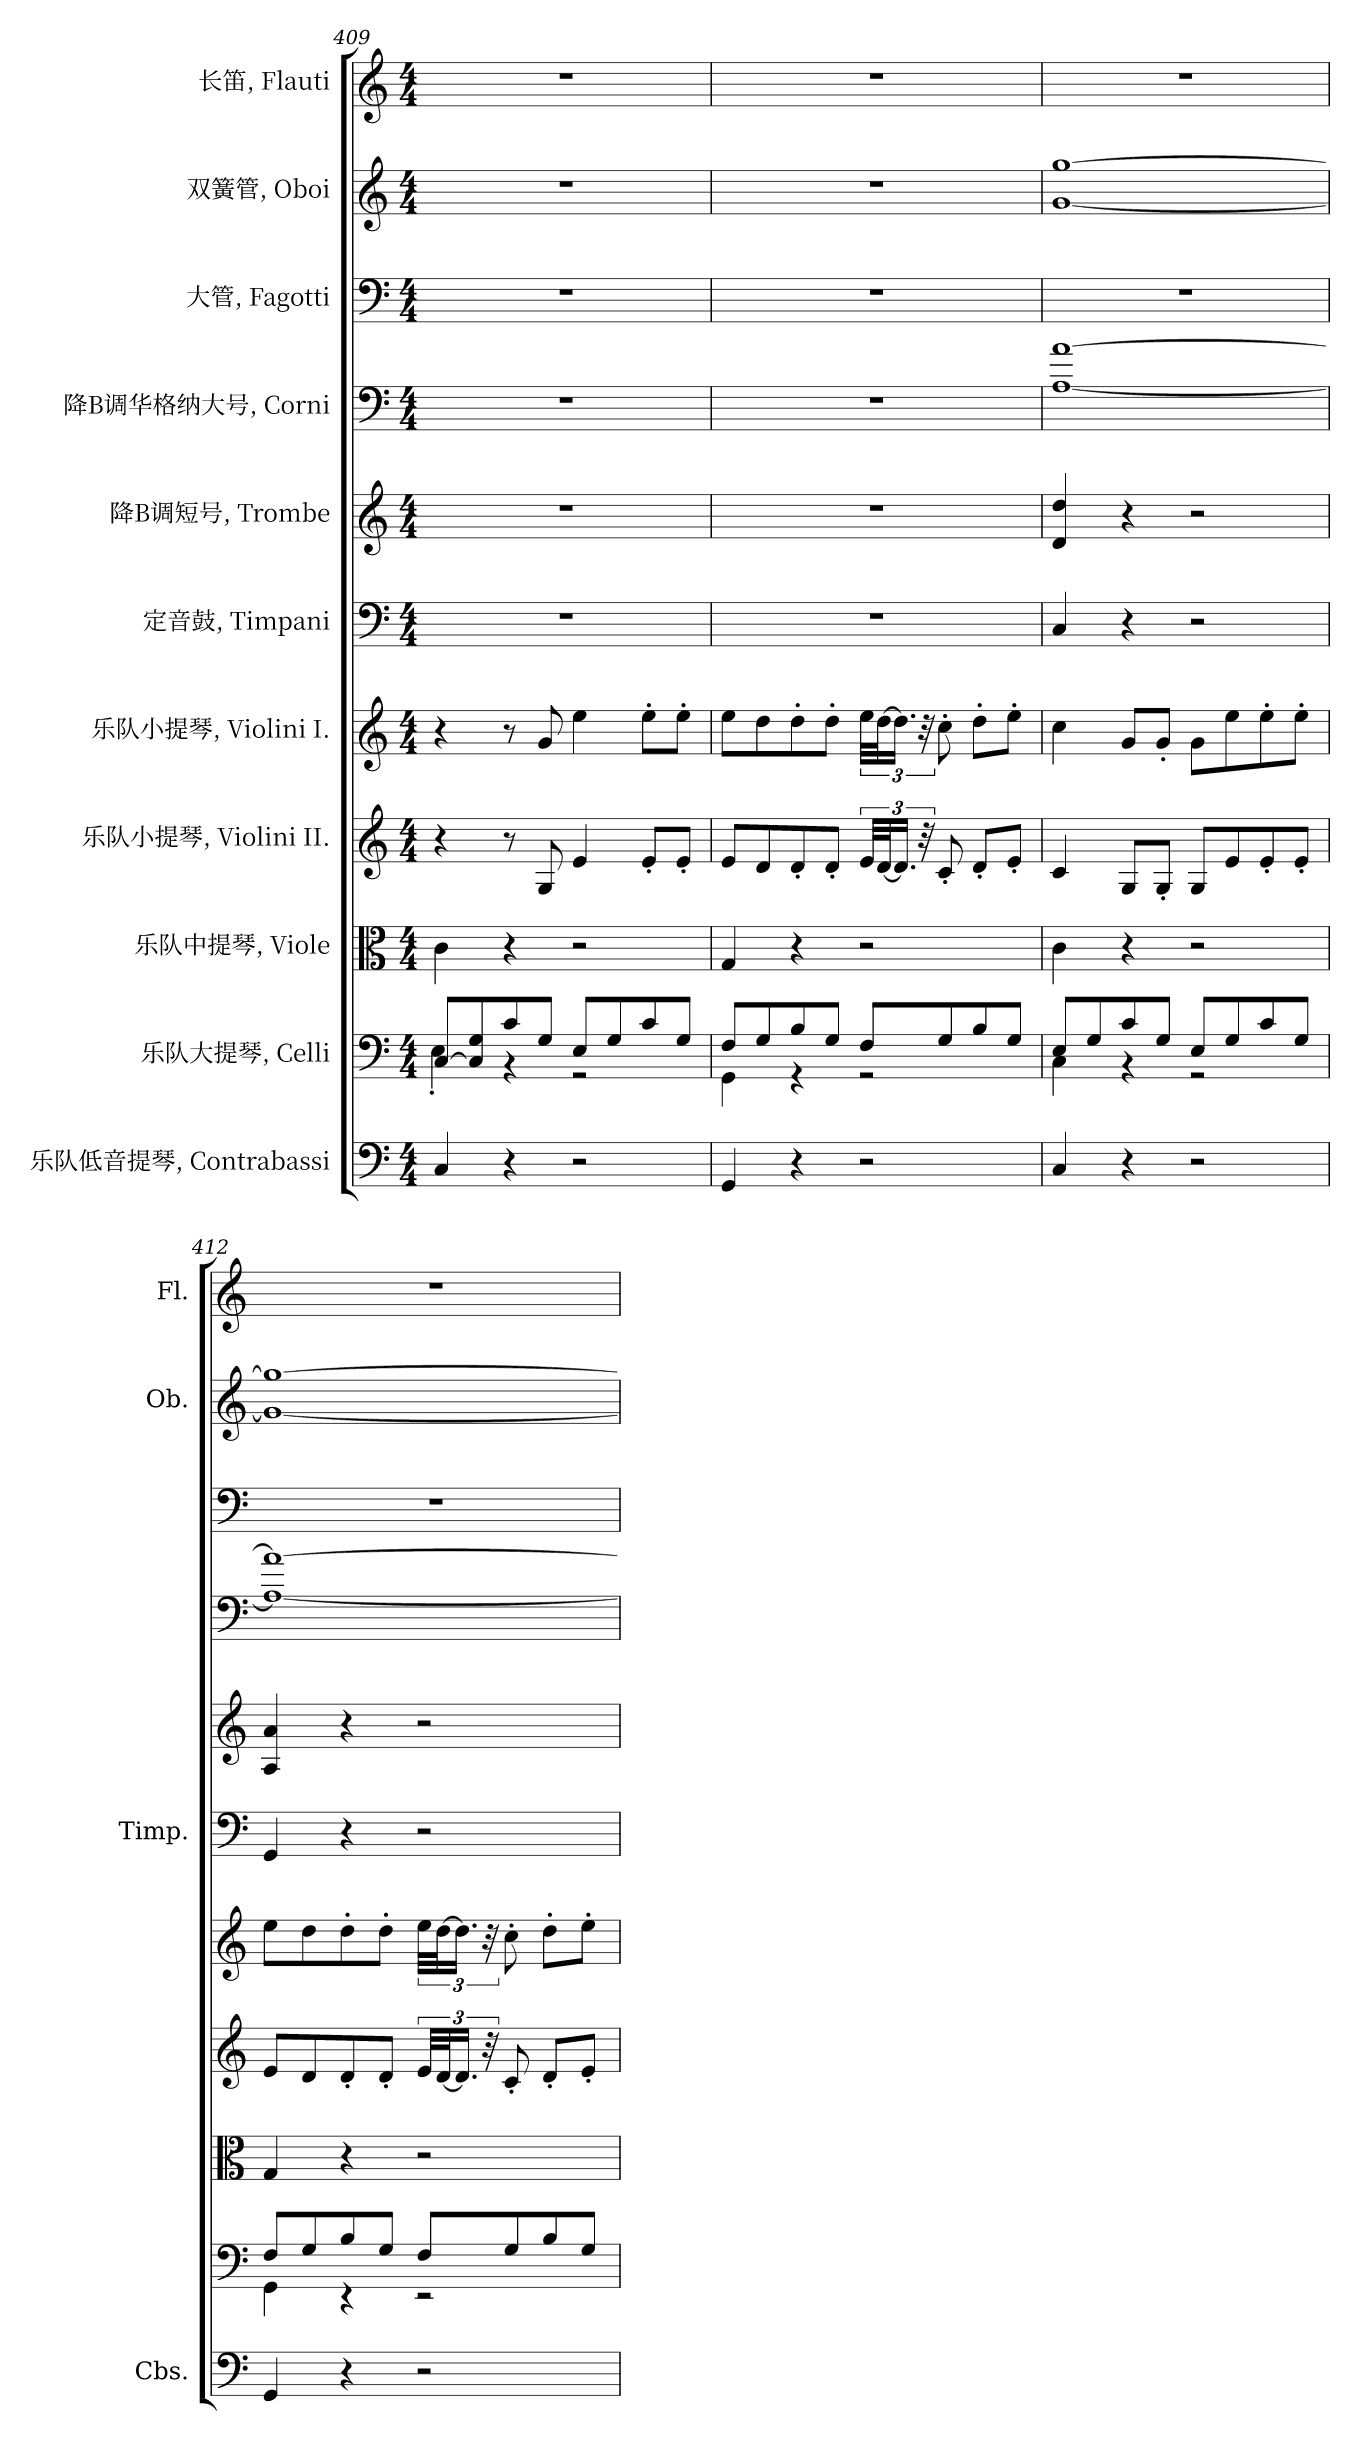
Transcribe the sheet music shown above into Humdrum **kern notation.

**kern	**kern	**kern	**kern	**kern	**kern	**kern	**kern	**kern	**kern	**kern
*part11	*part10	*part9	*part8	*part7	*part6	*part5	*part4	*part3	*part2	*part1
*staff11	*staff10	*staff9	*staff8	*staff7	*staff6	*staff5	*staff4	*staff3	*staff2	*staff1
*I"乐队低音提琴, Contrabassi	*I"乐队大提琴, Celli	*I"乐队中提琴, Viole	*I"乐队小提琴, Violini II.	*I"乐队小提琴, Violini I.	*I"定音鼓, Timpani	*I"降B调短号, Trombe	*I"降B调华格纳大号, Corni	*I"大管, Fagotti	*I"双簧管, Oboi	*I"长笛, Flauti
*I'Cbs.	*	*	*	*	*I'Timp.	*	*	*	*I'Ob.	*I'Fl.
*clefF4	*clefF4	*clefC3	*clefG2	*clefG2	*clefF4	*clefG2	*clefF4	*clefF4	*clefG2	*clefG2
*ITrd7c12	*	*	*	*	*	*ITrd1c2	*ITrd1c2	*	*	*
*k[]	*k[]	*k[]	*k[]	*k[]	*k[]	*k[b-e-]	*k[b-e-]	*k[]	*k[]	*k[]
*M4/4	*M4/4	*M4/4	*M4/4	*M4/4	*M4/4	*M4/4	*M4/4	*M4/4	*M4/4	*M4/4
=409	=409	=409	=409	=409	=409	=409	=409	=409	=409	=409
*	*^	*	*	*	*	*	*	*	*	*
4CC/	[8C/L	4E'\	4c\	4r	4r	1r	1r	1r	1r	1r	1r
.	8C/] 8G/	.	.	.	.	.	.	.	.	.	.
4r	8c/	4r	4r	8r	8r	.	.	.	.	.	.
.	8G/J	.	.	8G/	8g/	.	.	.	.	.	.
2r	8E/L	2r	2r	4e/	4ee\	.	.	.	.	.	.
.	8G/	.	.	.	.	.	.	.	.	.	.
.	8c/	.	.	8e'/L	8ee'\L	.	.	.	.	.	.
.	8G/J	.	.	8e'/J	8ee'\J	.	.	.	.	.	.
!!LO:PB:g=z
=410	=410	=410	=410	=410	=410	=410	=410	=410	=410	=410	=410
4GGG/	8F/L	4GG\	4G/	8e/L	8ee\L	1r	1r	1r	1r	1r	1r
.	8G/	.	.	8d/	8dd\	.	.	.	.	.	.
4r	8B/	4r	4r	8d'/	8dd'\	.	.	.	.	.	.
.	8G/J	.	.	8d'/J	8dd'\J	.	.	.	.	.	.
2r	8F/L	2r	2r	48e/LLL	48ee\LLL	.	.	.	.	.	.
.	.	.	.	[48d/J	[48dd\J	.	.	.	.	.	.
.	.	.	.	24.d/JJ]	24.dd\JJ]	.	.	.	.	.	.
.	.	.	.	48r	48r	.	.	.	.	.	.
.	8G/	.	.	8c'/	8cc'\	.	.	.	.	.	.
.	8B/	.	.	8d'/L	8dd'\L	.	.	.	.	.	.
.	8G/J	.	.	8e'/J	8ee'\J	.	.	.	.	.	.
=411	=411	=411	=411	=411	=411	=411	=411	=411	=411	=411	=411
*	*	*	*	*	*	*	*	*^	*	*	*
4CC/	8E/L	4C\	4c\	4c/	4cc\	4C/	4c/ 4cc/	[1g	[1G	1r	[1g [1gg	1r
.	8G/	.	.	.	.	.	.	.	.	.	.	.
4r	8c/	4r	4r	8G/L	8g/L	4r	4r	.	.	.	.	.
.	8G/J	.	.	8G'/J	8g'/J	.	.	.	.	.	.	.
2r	8E/L	2r	2r	8G/L	8g\L	2r	2r	.	.	.	.	.
.	8G/	.	.	8e/	8ee\	.	.	.	.	.	.	.
.	8c/	.	.	8e'/	8ee'\	.	.	.	.	.	.	.
.	8G/J	.	.	8e'/J	8ee'\J	.	.	.	.	.	.	.
=412	=412	=412	=412	=412	=412	=412	=412	=412	=412	=412	=412	=412
4GGG/	8F/L	4GG\	4G/	8e/L	8ee\L	4GG/	4G/ 4g/	1g_	1G_	1r	1g_ 1gg_	1r
.	8G/	.	.	8d/	8dd\	.	.	.	.	.	.	.
4r	8B/	4r	4r	8d'/	8dd'\	4r	4r	.	.	.	.	.
.	8G/J	.	.	8d'/J	8dd'\J	.	.	.	.	.	.	.
2r	8F/L	2r	2r	48e/LLL	48ee\LLL	2r	2r	.	.	.	.	.
.	.	.	.	[48d/J	[48dd\J	.	.	.	.	.	.	.
.	.	.	.	24.d/JJ]	24.dd\JJ]	.	.	.	.	.	.	.
.	.	.	.	48r	48r	.	.	.	.	.	.	.
.	8G/	.	.	8c'/	8cc'\	.	.	.	.	.	.	.
.	8B/	.	.	8d'/L	8dd'\L	.	.	.	.	.	.	.
.	8G/J	.	.	8e'/J	8ee'\J	.	.	.	.	.	.	.
*	*v	*v	*	*	*	*	*	*v	*v	*	*	*
=	=	=	=	=	=	=	=	=	=	=
*-	*-	*-	*-	*-	*-	*-	*-	*-	*-	*-
